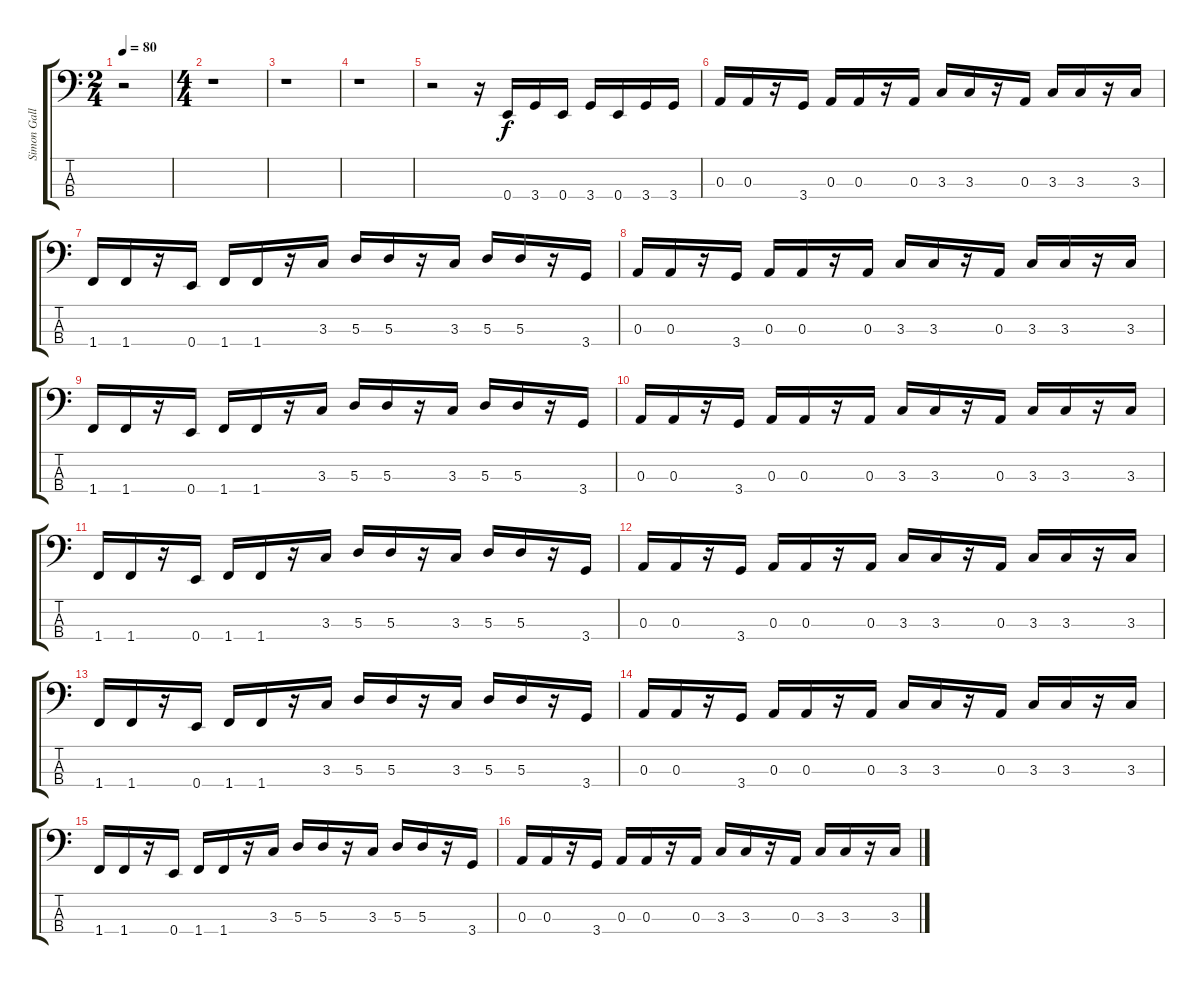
\track ("Simon Gallup (bass)" "Simon Gall") {instrument electricbasspick}
\staff {score tabs}
\tuning (G2 D2 A1 E1) {hide}
\ts (2 4)
\tempo 80
\clef f4
\ks c
r.2{dy f instrument electricbasspick} |
\ts (4 4)
r.1 |
r.1 |
r.1 |
r.2{volume 16} r.16 0.4.16 3.4.16 0.4.16 3.4.16 0.4.16 3.4.16 3.4.16 |
0.3.16 0.3.16 r.16 3.4.16 0.3.16 0.3.16 r.16 0.3.16 3.3.16 3.3.16 r.16 0.3.16 3.3.16 3.3.16 r.16 3.3.16 |
1.4.16 1.4.16 r.16 0.4.16 1.4.16 1.4.16 r.16 3.3.16 5.3.16 5.3.16 r.16 3.3.16 5.3.16 5.3.16 r.16 3.4.16 |
0.3.16 0.3.16 r.16 3.4.16 0.3.16 0.3.16 r.16 0.3.16 3.3.16 3.3.16 r.16 0.3.16 3.3.16 3.3.16 r.16 3.3.16 |
1.4.16 1.4.16 r.16 0.4.16 1.4.16 1.4.16 r.16 3.3.16 5.3.16 5.3.16 r.16 3.3.16 5.3.16 5.3.16 r.16 3.4.16 |
0.3.16 0.3.16 r.16 3.4.16 0.3.16 0.3.16 r.16 0.3.16 3.3.16 3.3.16 r.16 0.3.16 3.3.16 3.3.16 r.16 3.3.16 |
1.4.16 1.4.16 r.16 0.4.16 1.4.16 1.4.16 r.16 3.3.16 5.3.16 5.3.16 r.16 3.3.16 5.3.16 5.3.16 r.16 3.4.16 |
0.3.16 0.3.16 r.16 3.4.16 0.3.16 0.3.16 r.16 0.3.16 3.3.16 3.3.16 r.16 0.3.16 3.3.16 3.3.16 r.16 3.3.16 |
1.4.16 1.4.16 r.16 0.4.16 1.4.16 1.4.16 r.16 3.3.16 5.3.16 5.3.16 r.16 3.3.16 5.3.16 5.3.16 r.16 3.4.16 |
0.3.16 0.3.16 r.16 3.4.16 0.3.16 0.3.16 r.16 0.3.16 3.3.16 3.3.16 r.16 0.3.16 3.3.16 3.3.16 r.16 3.3.16 |
1.4.16 1.4.16 r.16 0.4.16 1.4.16 1.4.16 r.16 3.3.16 5.3.16 5.3.16 r.16 3.3.16 5.3.16 5.3.16 r.16 3.4.16 |
0.3.16 0.3.16 r.16 3.4.16 0.3.16 0.3.16 r.16 0.3.16 3.3.16 3.3.16 r.16 0.3.16 3.3.16 3.3.16 r.16 3.3.16
